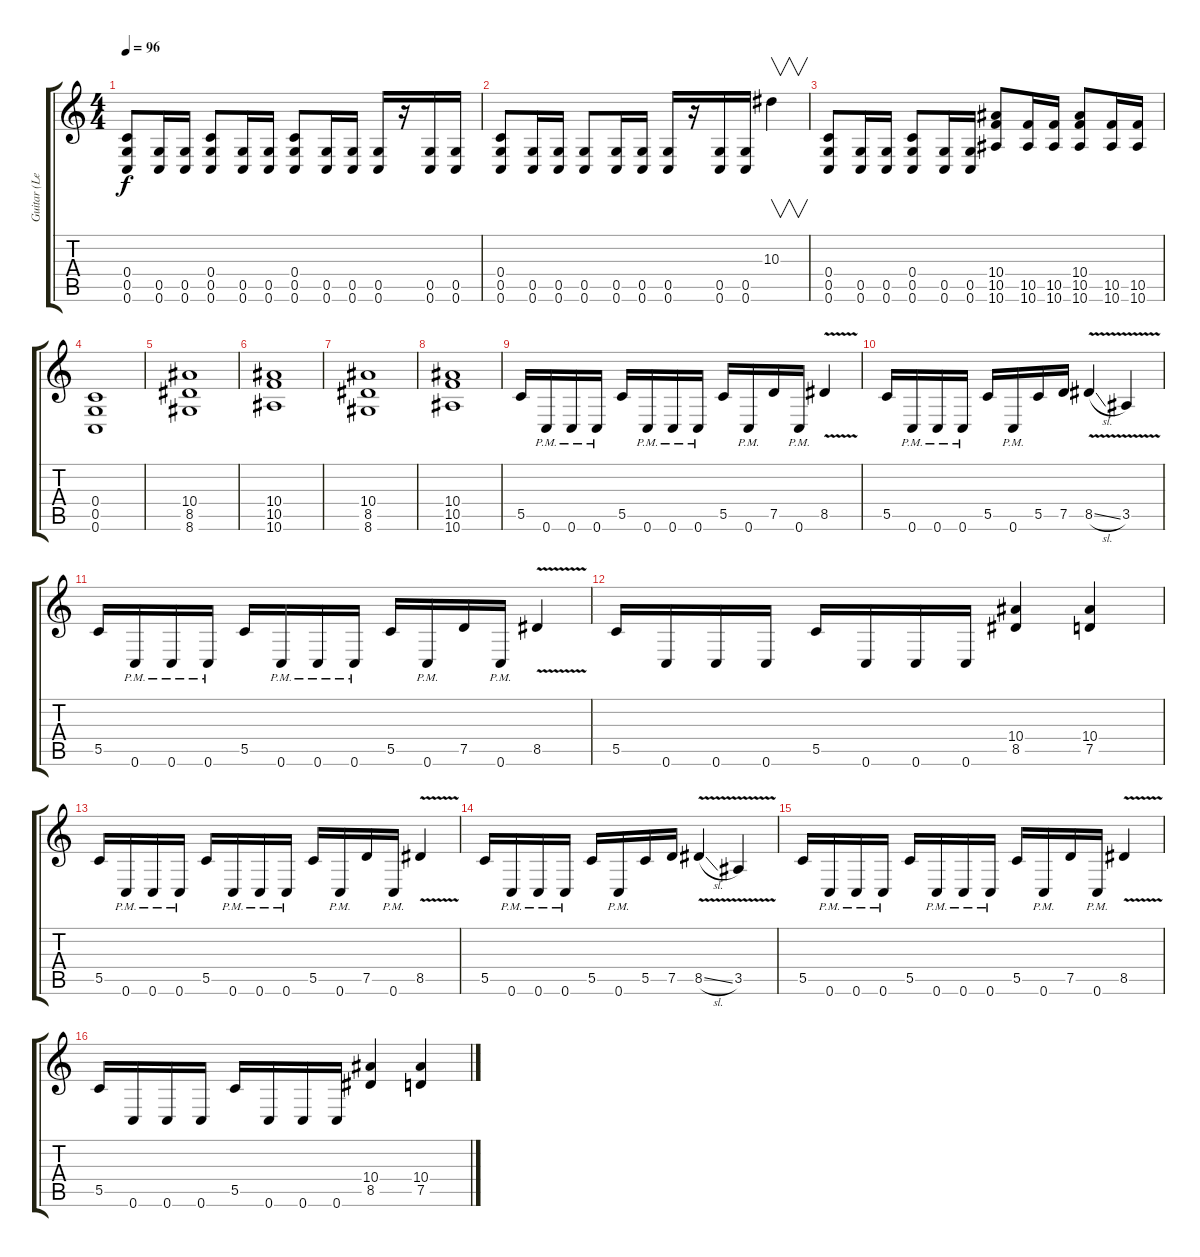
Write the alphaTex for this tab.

\track ("Guitar (Left)" "Guitar (Le") {instrument distortionguitar}
\staff {score tabs}
\tuning (D4 A3 F3 C3 G2 C2) {hide}
\ts (4 4)
\tempo 96
\clef g2
\ks c
(0.4 0.5 0.6).8{dy f instrument distortionguitar} (0.5 0.6).16 (0.5 0.6).16 (0.4 0.5 0.6).8 (0.5 0.6).16 (0.5 0.6).16 (0.4 0.5 0.6).8 (0.5 0.6).16 (0.5 0.6).16 (0.5 0.6).16 r.16 (0.5 0.6).16 (0.5 0.6).16 |
(0.4 0.5 0.6).8 (0.5 0.6).16 (0.5 0.6).16 (0.5 0.6).8 (0.5 0.6).16 (0.5 0.6).16 (0.5 0.6).16 r.16 (0.5 0.6).16 (0.5 0.6).16 10.3.4{v instrument guitarharmonics} |
(0.4 0.5 0.6).8{instrument distortionguitar} (0.5 0.6).16 (0.5 0.6).16 (0.4 0.5 0.6).8 (0.5 0.6).16 (0.5 0.6).16 (10.4 10.5 10.6).8 (10.5 10.6).16 (10.5 10.6).16 (10.4 10.5 10.6).8 (10.5 10.6).16 (10.5 10.6).16 |
(0.4 0.5 0.6).1 |
(10.4 8.5 8.6).1 |
(10.4 10.5 10.6).1 |
(10.4 8.5 8.6).1 |
(10.4 10.5 10.6).1 |
5.5.16 0.6{pm}.16 0.6{pm}.16 0.6{pm}.16 5.5.16 0.6{pm}.16 0.6{pm}.16 0.6{pm}.16 5.5.16 0.6{pm}.16 7.5.16 0.6{pm}.16 8.5{v}.4 |
5.5.16 0.6{pm}.16 0.6{pm}.16 0.6{pm}.16 5.5.16 0.6{pm}.16 5.5.16 7.5.16 8.5{v sl}.4 3.5{v}.4 |
5.5.16 0.6{pm}.16 0.6{pm}.16 0.6{pm}.16 5.5.16 0.6{pm}.16 0.6{pm}.16 0.6{pm}.16 5.5.16 0.6{pm}.16 7.5.16 0.6{pm}.16 8.5{v}.4 |
5.5.16 0.6.16 0.6.16 0.6.16 5.5.16 0.6.16 0.6.16 0.6.16 (10.4 8.5).4 (10.4 7.5).4 |
5.5.16 0.6{pm}.16 0.6{pm}.16 0.6{pm}.16 5.5.16 0.6{pm}.16 0.6{pm}.16 0.6{pm}.16 5.5.16 0.6{pm}.16 7.5.16 0.6{pm}.16 8.5{v}.4 |
5.5.16 0.6{pm}.16 0.6{pm}.16 0.6{pm}.16 5.5.16 0.6{pm}.16 5.5.16 7.5.16 8.5{v sl}.4 3.5{v}.4 |
5.5.16 0.6{pm}.16 0.6{pm}.16 0.6{pm}.16 5.5.16 0.6{pm}.16 0.6{pm}.16 0.6{pm}.16 5.5.16 0.6{pm}.16 7.5.16 0.6{pm}.16 8.5{v}.4 |
5.5.16 0.6.16 0.6.16 0.6.16 5.5.16 0.6.16 0.6.16 0.6.16 (10.4 8.5).4 (10.4 7.5).4
